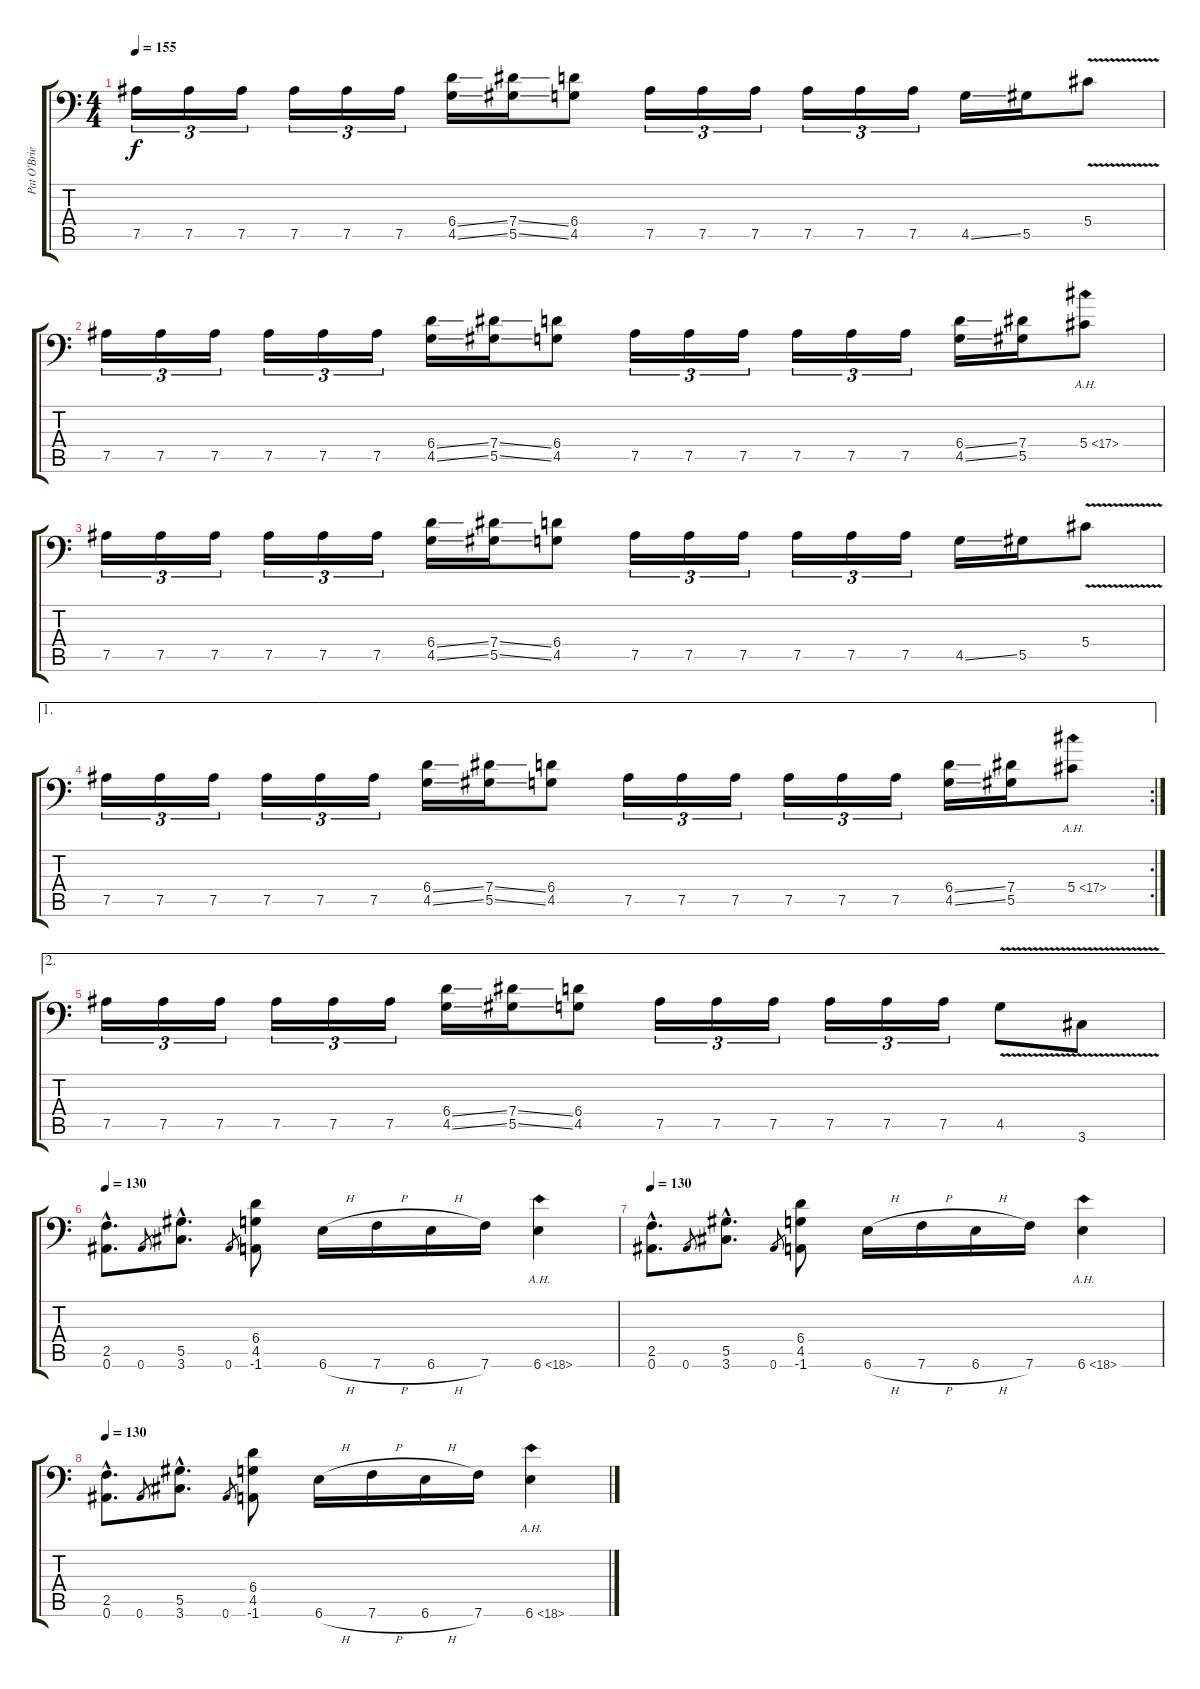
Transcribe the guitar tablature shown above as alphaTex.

\track ("Pat O'Brien" "Pat O'Brie") {instrument distortionguitar}
\staff {score tabs}
\tuning (Bb3 F3 Db3 Ab2 Eb2 Bb1) {hide}
\ts (4 4)
\tempo 155
\clef f4
\ks c
7.5.16{tu (3 2) dy f} 7.5.16{tu (3 2)} 7.5.16{tu (3 2)} 7.5.16{tu (3 2)} 7.5.16{tu (3 2)} 7.5.16{tu (3 2)} (6.4{ss} 4.5{ss}).16 (7.4{ss} 5.5{ss}).16 (6.4 4.5).8 7.5.16{tu (3 2)} 7.5.16{tu (3 2)} 7.5.16{tu (3 2)} 7.5.16{tu (3 2)} 7.5.16{tu (3 2)} 7.5.16{tu (3 2)} 4.5{ss}.16 5.5.16 5.4{v}.8 |
7.5.16{tu (3 2)} 7.5.16{tu (3 2)} 7.5.16{tu (3 2)} 7.5.16{tu (3 2)} 7.5.16{tu (3 2)} 7.5.16{tu (3 2)} (6.4{ss} 4.5{ss}).16 (7.4{ss} 5.5{ss}).16 (6.4 4.5).8 7.5.16{tu (3 2)} 7.5.16{tu (3 2)} 7.5.16{tu (3 2)} 7.5.16{tu (3 2)} 7.5.16{tu (3 2)} 7.5.16{tu (3 2)} (6.4{ss} 4.5{ss}).16 (7.4 5.5).16 5.4{ah 12}.8{instrument guitarharmonics} |
7.5.16{tu (3 2) instrument distortionguitar} 7.5.16{tu (3 2)} 7.5.16{tu (3 2)} 7.5.16{tu (3 2)} 7.5.16{tu (3 2)} 7.5.16{tu (3 2)} (6.4{ss} 4.5{ss}).16 (7.4{ss} 5.5{ss}).16 (6.4 4.5).8 7.5.16{tu (3 2)} 7.5.16{tu (3 2)} 7.5.16{tu (3 2)} 7.5.16{tu (3 2)} 7.5.16{tu (3 2)} 7.5.16{tu (3 2)} 4.5{ss}.16 5.5.16 5.4{v}.8 |
\ae 1
\rc 2
7.5.16{tu (3 2)} 7.5.16{tu (3 2)} 7.5.16{tu (3 2)} 7.5.16{tu (3 2)} 7.5.16{tu (3 2)} 7.5.16{tu (3 2)} (6.4{ss} 4.5{ss}).16 (7.4{ss} 5.5{ss}).16 (6.4 4.5).8 7.5.16{tu (3 2)} 7.5.16{tu (3 2)} 7.5.16{tu (3 2)} 7.5.16{tu (3 2)} 7.5.16{tu (3 2)} 7.5.16{tu (3 2)} (6.4{ss} 4.5{ss}).16 (7.4 5.5).16 5.4{ah 12}.8{instrument guitarharmonics} |
\ae 2
7.5.16{tu (3 2) instrument distortionguitar} 7.5.16{tu (3 2)} 7.5.16{tu (3 2)} 7.5.16{tu (3 2)} 7.5.16{tu (3 2)} 7.5.16{tu (3 2)} (6.4{ss} 4.5{ss}).16 (7.4{ss} 5.5{ss}).16 (6.4 4.5).8 7.5.16{tu (3 2)} 7.5.16{tu (3 2)} 7.5.16{tu (3 2)} 7.5.16{tu (3 2)} 7.5.16{tu (3 2)} 7.5.16{tu (3 2)} 4.5{v}.8 3.6{v}.8 |
\tempo 130
(2.5{hac} 0.6{hac}).8{d} 0.6.8{gr} (5.5{hac} 3.6{hac}).8{d} 0.6.8{gr} (6.4 4.5 -1.6).8 6.6{h}.16 7.6{h}.16 6.6{h}.16 7.6.16 6.6{ah 12}.4{instrument guitarharmonics} |
\tempo 130
(2.5{hac} 0.6{hac}).8{d instrument distortionguitar} 0.6.8{gr} (5.5{hac} 3.6{hac}).8{d} 0.6.8{gr} (6.4 4.5 -1.6).8 6.6{h}.16 7.6{h}.16 6.6{h}.16 7.6.16 6.6{ah 12}.4{instrument guitarharmonics} |
\tempo 130
(2.5{hac} 0.6{hac}).8{d instrument distortionguitar} 0.6.8{gr} (5.5{hac} 3.6{hac}).8{d} 0.6.8{gr} (6.4 4.5 -1.6).8 6.6{h}.16 7.6{h}.16 6.6{h}.16 7.6.16 6.6{ah 12}.4{instrument guitarharmonics}
